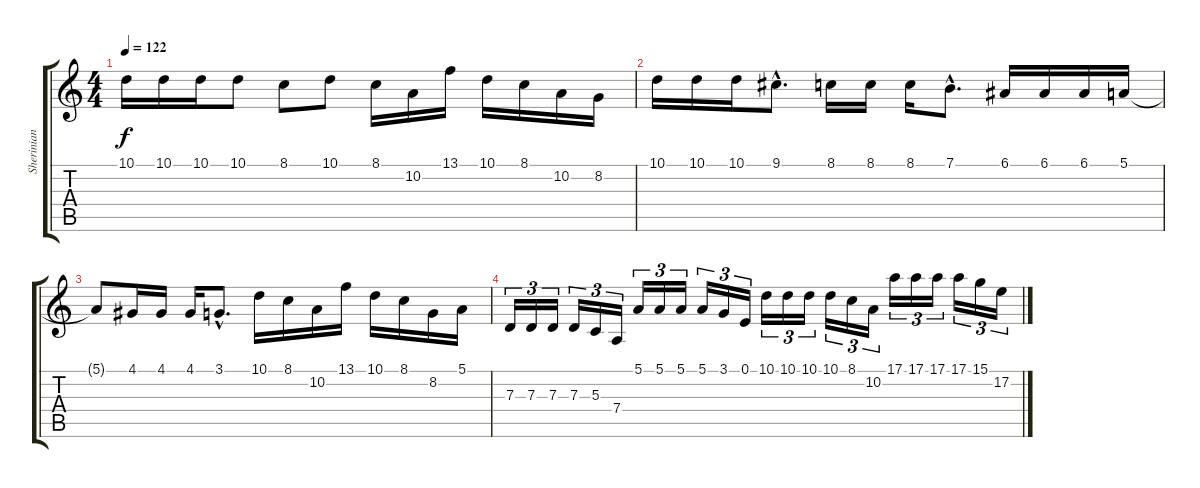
\track ("Sherinian Lead" "Sherinian ") {instrument lead1square}
\staff {score tabs}
\tuning (E4 B3 G3 D3 A2 E2) {hide}
\ts (4 4)
\tempo 122
\clef g2
\ks c
10.1.16{dy f} 10.1.16 10.1.16 10.1.8 8.1.8 10.1.8 8.1.16 10.2.16 13.1.16 10.1.16 8.1.16 10.2.16 8.2.16 |
10.1.16 10.1.16 10.1.16 9.1{hac}.8{d} 8.1.16 8.1.16 8.1.16 7.1{hac}.8{d} 6.1.16 6.1.16 6.1.16 5.1.16 |
5.1{t}.8 4.1.16 4.1.16 4.1.16 3.1{hac}.8{d} 10.1.16 8.1.16 10.2.16 13.1.16 10.1.16 8.1.16 8.2.16 5.1.16 |
7.3.16{tu (3 2)} 7.3.16{tu (3 2)} 7.3.16{tu (3 2)} 7.3.16{tu (3 2)} 5.3.16{tu (3 2)} 7.4.16{tu (3 2)} 5.1.16{tu (3 2)} 5.1.16{tu (3 2)} 5.1.16{tu (3 2)} 5.1.16{tu (3 2)} 3.1.16{tu (3 2)} 0.1.16{tu (3 2)} 10.1.16{tu (3 2)} 10.1.16{tu (3 2)} 10.1.16{tu (3 2)} 10.1.16{tu (3 2)} 8.1.16{tu (3 2)} 10.2.16{tu (3 2)} 17.1.16{tu (3 2)} 17.1.16{tu (3 2)} 17.1.16{tu (3 2)} 17.1.16{tu (3 2)} 15.1.16{tu (3 2)} 17.2.16{tu (3 2)}
